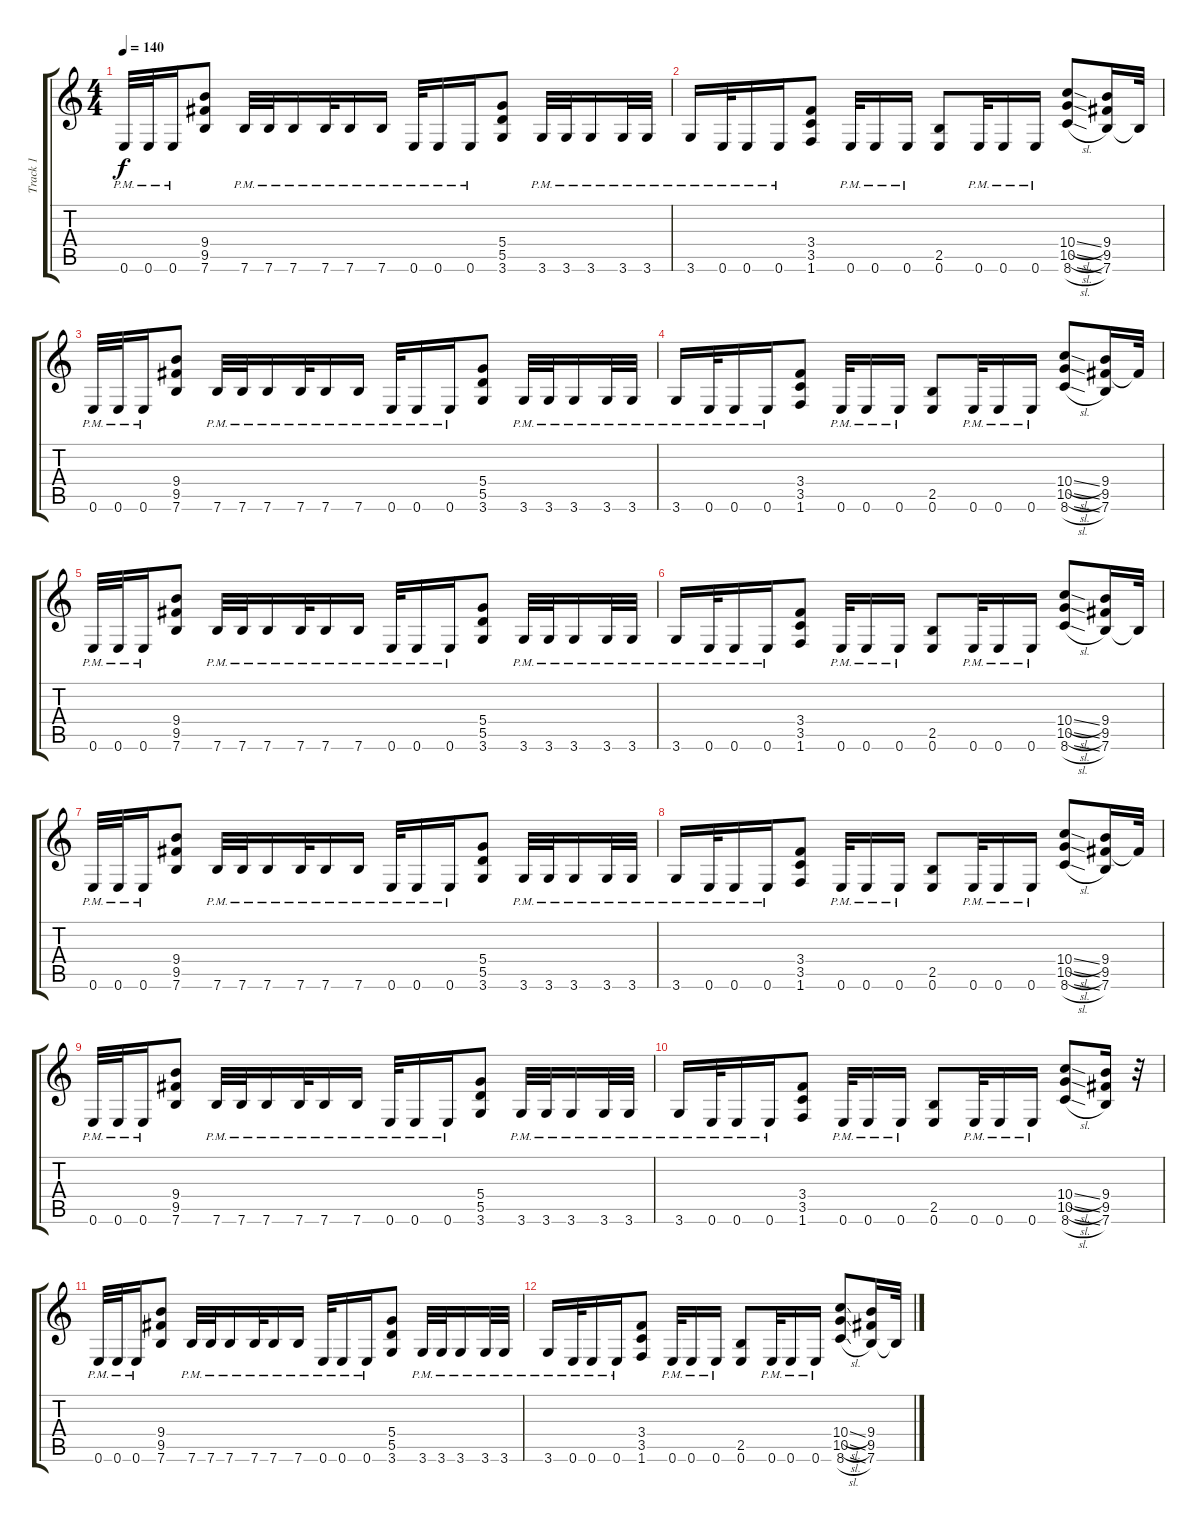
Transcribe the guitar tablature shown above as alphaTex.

\track ("Track 1" "Track 1") {instrument distortionguitar}
\staff {score tabs}
\tuning (E4 B3 G3 D3 A2 E2) {hide}
\ts (4 4)
\tempo 140
\clef g2
\ks c
0.6{pm}.32{dy f} 0.6{pm}.32 0.6{pm}.16 (9.4 9.5 7.6).8 7.6{pm}.32 7.6{pm}.32 7.6{pm}.16 7.6{pm}.32 7.6{pm}.16 7.6{pm}.16 0.6{pm}.32 0.6{pm}.16 0.6{pm}.16 (5.4 5.5 3.6).8 3.6{pm}.32 3.6{pm}.32 3.6{pm}.16 3.6{pm}.32 3.6{pm}.32 |
3.6{pm}.16 0.6{pm}.32 0.6{pm}.16 0.6{pm}.16 (3.4 3.5 1.6).8 0.6{pm}.32 0.6{pm}.16 0.6{pm}.16 (2.5 0.6).8 0.6{pm}.32 0.6{pm}.16 0.6{pm}.16 (10.4{sl} 10.5{sl} 8.6{sl}).8 (9.4 9.5 7.6).16 7.6{t}.32 |
0.6{pm}.32 0.6{pm}.32 0.6{pm}.16 (9.4 9.5 7.6).8 7.6{pm}.32 7.6{pm}.32 7.6{pm}.16 7.6{pm}.32 7.6{pm}.16 7.6{pm}.16 0.6{pm}.32 0.6{pm}.16 0.6{pm}.16 (5.4 5.5 3.6).8 3.6{pm}.32 3.6{pm}.32 3.6{pm}.16 3.6{pm}.32 3.6{pm}.32 |
3.6{pm}.16 0.6{pm}.32 0.6{pm}.16 0.6{pm}.16 (3.4 3.5 1.6).8 0.6{pm}.32 0.6{pm}.16 0.6{pm}.16 (2.5 0.6).8 0.6{pm}.32 0.6{pm}.16 0.6{pm}.16 (10.4{sl} 10.5{sl} 8.6{sl}).8 (9.4 9.5 7.6).16 9.5{t}.32 |
0.6{pm}.32 0.6{pm}.32 0.6{pm}.16 (9.4 9.5 7.6).8 7.6{pm}.32 7.6{pm}.32 7.6{pm}.16 7.6{pm}.32 7.6{pm}.16 7.6{pm}.16 0.6{pm}.32 0.6{pm}.16 0.6{pm}.16 (5.4 5.5 3.6).8 3.6{pm}.32 3.6{pm}.32 3.6{pm}.16 3.6{pm}.32 3.6{pm}.32 |
3.6{pm}.16 0.6{pm}.32 0.6{pm}.16 0.6{pm}.16 (3.4 3.5 1.6).8 0.6{pm}.32 0.6{pm}.16 0.6{pm}.16 (2.5 0.6).8 0.6{pm}.32 0.6{pm}.16 0.6{pm}.16 (10.4{sl} 10.5{sl} 8.6{sl}).8 (9.4 9.5 7.6).16 7.6{t}.32 |
0.6{pm}.32 0.6{pm}.32 0.6{pm}.16 (9.4 9.5 7.6).8 7.6{pm}.32 7.6{pm}.32 7.6{pm}.16 7.6{pm}.32 7.6{pm}.16 7.6{pm}.16 0.6{pm}.32 0.6{pm}.16 0.6{pm}.16 (5.4 5.5 3.6).8 3.6{pm}.32 3.6{pm}.32 3.6{pm}.16 3.6{pm}.32 3.6{pm}.32 |
3.6{pm}.16 0.6{pm}.32 0.6{pm}.16 0.6{pm}.16 (3.4 3.5 1.6).8 0.6{pm}.32 0.6{pm}.16 0.6{pm}.16 (2.5 0.6).8 0.6{pm}.32 0.6{pm}.16 0.6{pm}.16 (10.4{sl} 10.5{sl} 8.6{sl}).8 (9.4 9.5 7.6).16 9.5{t}.32 |
0.6{pm}.32 0.6{pm}.32 0.6{pm}.16 (9.4 9.5 7.6).8 7.6{pm}.32 7.6{pm}.32 7.6{pm}.16 7.6{pm}.32 7.6{pm}.16 7.6{pm}.16 0.6{pm}.32 0.6{pm}.16 0.6{pm}.16 (5.4 5.5 3.6).8 3.6{pm}.32 3.6{pm}.32 3.6{pm}.16 3.6{pm}.32 3.6{pm}.32 |
3.6{pm}.16 0.6{pm}.32 0.6{pm}.16 0.6{pm}.16 (3.4 3.5 1.6).8 0.6{pm}.32 0.6{pm}.16 0.6{pm}.16 (2.5 0.6).8 0.6{pm}.32 0.6{pm}.16 0.6{pm}.16 (10.4{sl} 10.5{sl} 8.6{sl}).8 (9.4 9.5 7.6).16 r.32 |
0.6{pm}.32 0.6{pm}.32 0.6{pm}.16 (9.4 9.5 7.6).8 7.6{pm}.32 7.6{pm}.32 7.6{pm}.16 7.6{pm}.32 7.6{pm}.16 7.6{pm}.16 0.6{pm}.32 0.6{pm}.16 0.6{pm}.16 (5.4 5.5 3.6).8 3.6{pm}.32 3.6{pm}.32 3.6{pm}.16 3.6{pm}.32 3.6{pm}.32 |
3.6{pm}.16 0.6{pm}.32 0.6{pm}.16 0.6{pm}.16 (3.4 3.5 1.6).8 0.6{pm}.32 0.6{pm}.16 0.6{pm}.16 (2.5 0.6).8 0.6{pm}.32 0.6{pm}.16 0.6{pm}.16 (10.4{sl} 10.5{sl} 8.6{sl}).8 (9.4 9.5 7.6).16 7.6{t}.32
